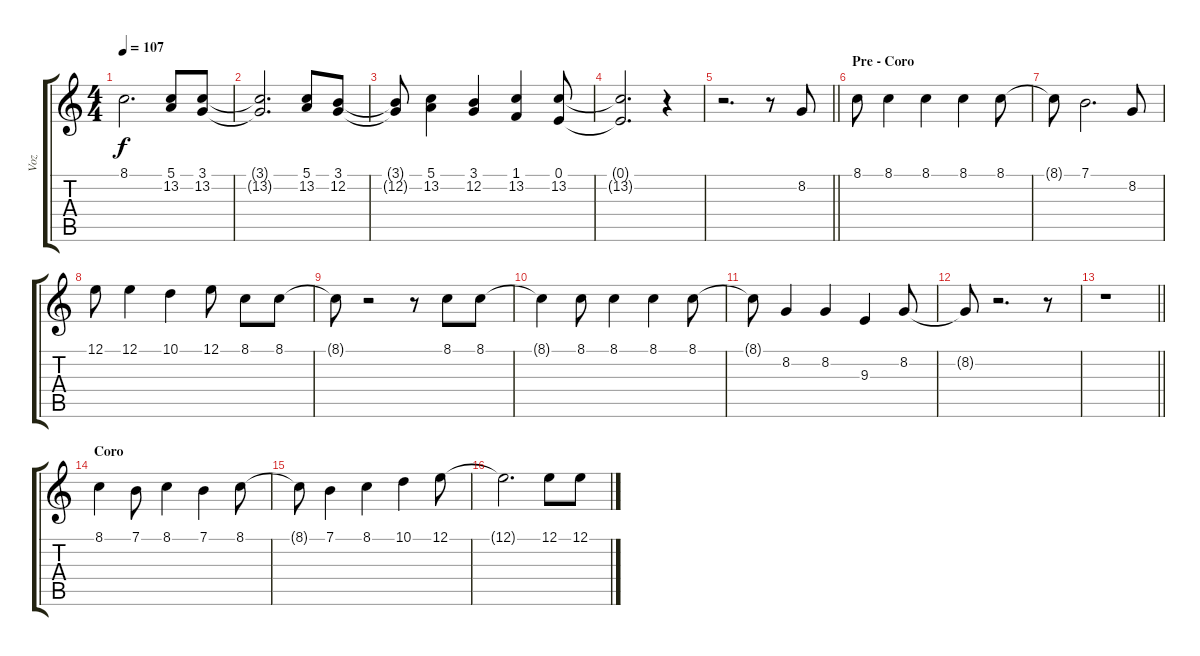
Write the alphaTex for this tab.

\track ("Voz" "Voz") {instrument lead3calliope}
\staff {score tabs}
\tuning (E4 B3 G3 D3 A2 E2) {hide}
\ts (4 4)
\tempo 107
\clef g2
\ks c
8.1{t}.2{d dy f} (5.1 13.2).8 (3.1 13.2).8 |
(3.1{t} 13.2{t}).2{d} (5.1 13.2).8 (3.1 12.2).8 |
(3.1{t} 12.2{t}).8 (5.1 13.2).4 (3.1 12.2).4 (1.1 13.2).4 (0.1 13.2).8 |
(0.1{t} 13.2{t}).2{d} r.4 |
\barLineRight lightlight
r.2{d} r.8 8.2.8 |
\section ("" "Pre - Coro")
8.1.8 8.1.4 8.1.4 8.1.4 8.1.8 |
8.1{t}.8 7.1.2{d} 8.2.8 |
12.1.8 12.1.4 10.1.4 12.1.8 8.1.8 8.1.8 |
8.1{t}.8 r.2 r.8 8.1.8 8.1.8 |
8.1{t}.4 8.1.8 8.1.4 8.1.4 8.1.8 |
8.1{t}.8 8.2.4 8.2.4 9.3.4 8.2.8 |
8.2{t}.8 r.2{d} r.8 |
\barLineRight lightlight
r.1 |
\section ("" "Coro")
8.1.4 7.1.8 8.1.4 7.1.4 8.1.8 |
8.1{t}.8 7.1.4 8.1.4 10.1.4 12.1.8 |
12.1{t}.2{d} 12.1.8 12.1.8
